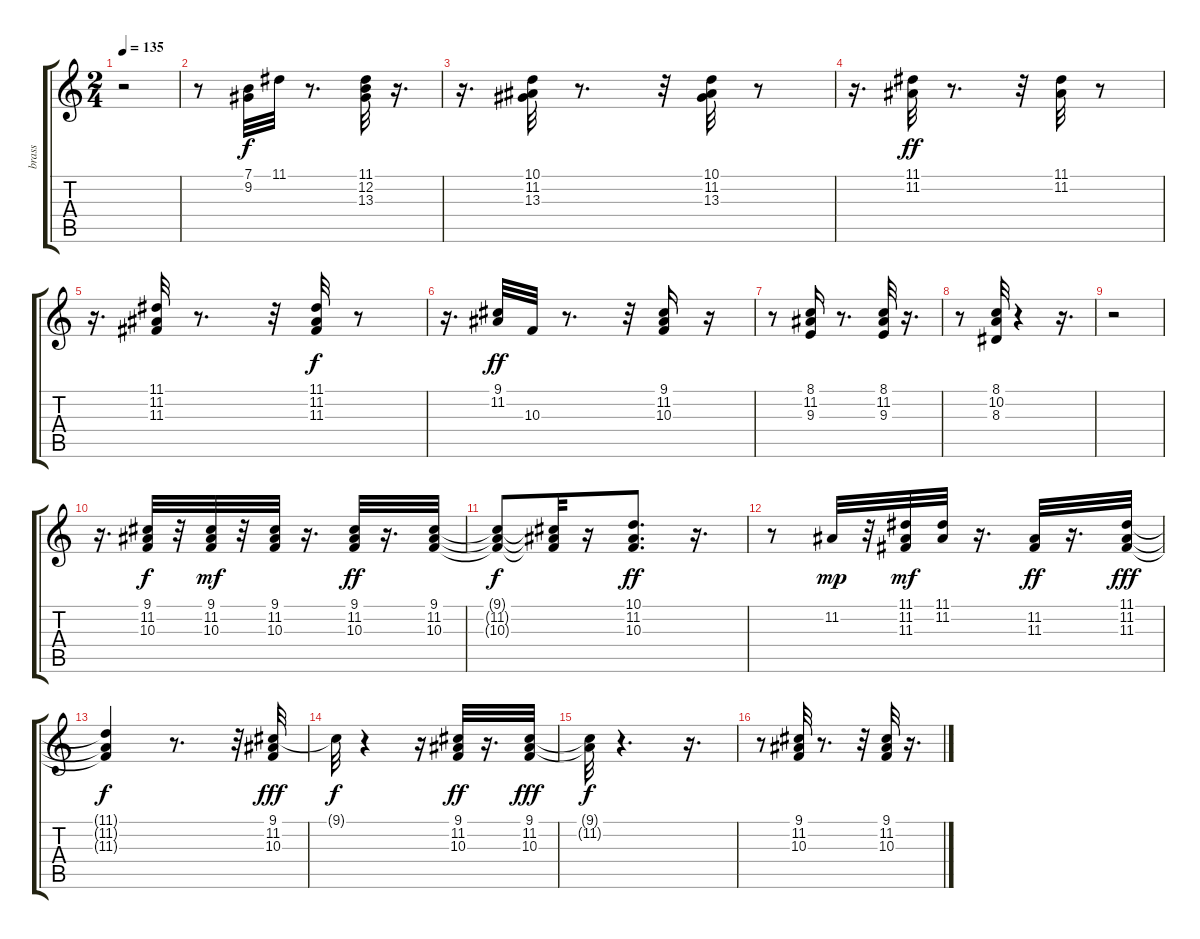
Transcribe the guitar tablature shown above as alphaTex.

\track ("brass" "brass") {instrument brasssection}
\staff {score tabs}
\tuning (E4 B3 G3 D3 A2 E2) {hide}
\ts (2 4)
\tempo 135
\clef g2
\ks c
r.2{dy f} |
r.8 (7.1 9.2).32 11.1.32 r.8{d} (11.1 12.2 13.3).32 r.16{d} |
r.16{d} (10.1 11.2 13.3).32 r.8{d} r.32 (10.1 11.2 13.3).32 r.8 |
r.16{d} (11.1 11.2).32{dy ff} r.8{d} r.32 (11.1 11.2).32 r.8 |
r.16{d} (11.1 11.2 11.3).32 r.8{d} r.32 (11.1 11.2 11.3).32{dy f} r.8 |
r.16{d} (9.1 11.2).32{dy ff} 10.3.32 r.8{d} r.32 (9.1 11.2 10.3).16 r.16 |
r.8 (8.1 11.2 9.3).16 r.8{d} (8.1 11.2 9.3).32 r.16{d} |
r.8 (8.1 10.2 8.3).32 r.4 r.16{d} |
r.2 |
r.16{d} (9.1 11.2 10.3).32{dy f} r.32 (9.1 11.2 10.3).32{dy mf} r.32 (9.1 11.2 10.3).32 r.16{d} (9.1 11.2 10.3).32{dy ff} r.16{d} (9.1 11.2 10.3).32 |
(9.1{t} 11.2{t} 10.3{t}).8{dy f} (9.1{t} 11.2{t} 10.3{t}).32 r.16 (10.1 11.2 10.3).8{d dy ff} r.16{d} |
r.8 11.2.32{dy mp} r.32 (11.1 11.2 11.3).32{dy mf} (11.1 11.2).32 r.16{d} (11.2 11.3).32{dy ff} r.16{d} (11.1 11.2 11.3).32{dy fff} |
(11.1{t} 11.2{t} 11.3{t}).4{dy f} r.8{d} r.32 (9.1 11.2 10.3).32{dy fff} |
9.1{t}.32{dy f} r.4 r.16 (9.1 11.2 10.3).32{dy ff} r.16{d} (9.1 11.2 10.3).32{dy fff} |
(9.1{t} 11.2{t}).32{dy f} r.4{d} r.16{d} |
r.8 (9.1 11.2 10.3).32 r.8{d} r.32 (9.1 11.2 10.3).32 r.16{d}
